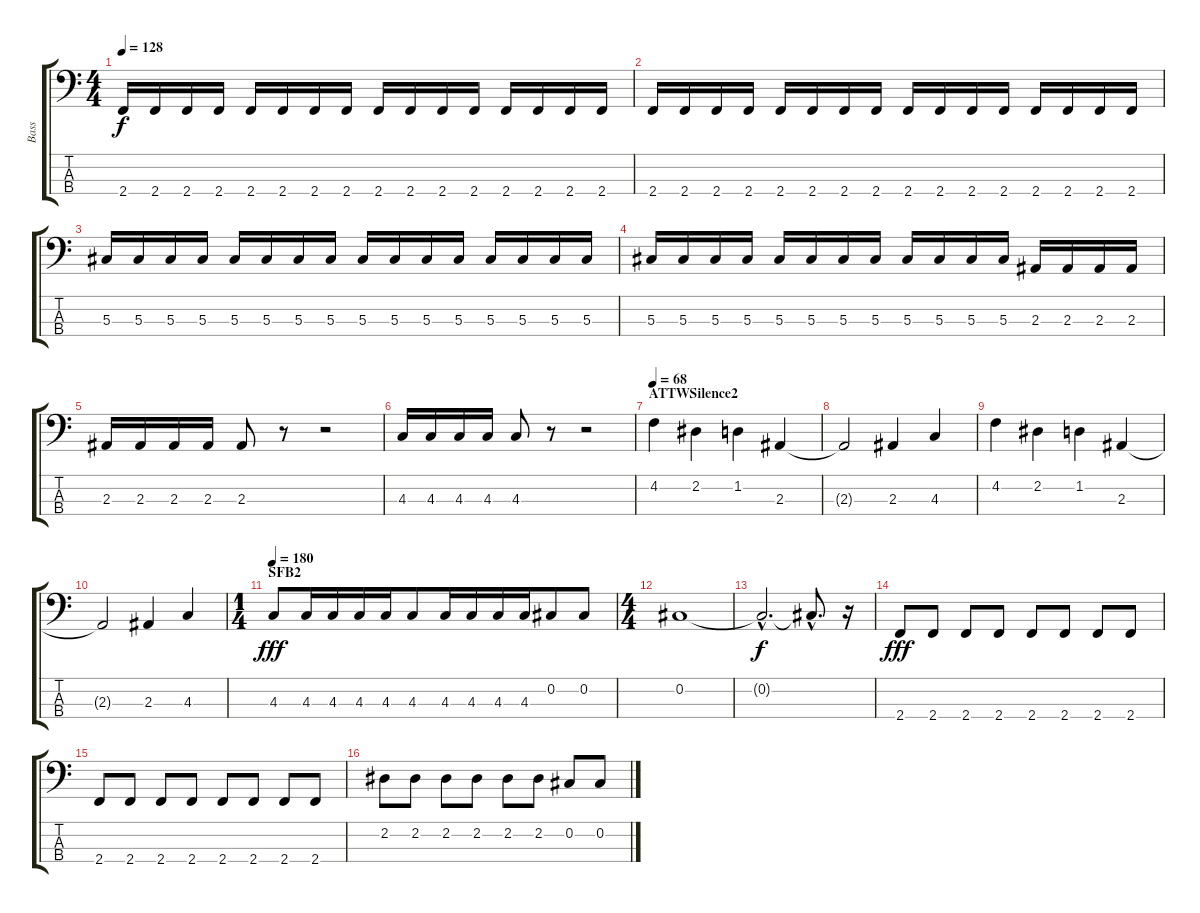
\track ("Bass" "Bass") {instrument electricbasspick}
\staff {score tabs}
\tuning (Gb2 Db2 Ab1 Eb1) {hide}
\ts (4 4)
\tempo 128
\clef f4
\ks c
2.4.16{dy f} 2.4.16 2.4.16 2.4.16 2.4.16 2.4.16 2.4.16 2.4.16 2.4.16 2.4.16 2.4.16 2.4.16 2.4.16 2.4.16 2.4.16 2.4.16 |
2.4.16 2.4.16 2.4.16 2.4.16 2.4.16 2.4.16 2.4.16 2.4.16 2.4.16 2.4.16 2.4.16 2.4.16 2.4.16 2.4.16 2.4.16 2.4.16 |
5.3.16 5.3.16 5.3.16 5.3.16 5.3.16 5.3.16 5.3.16 5.3.16 5.3.16 5.3.16 5.3.16 5.3.16 5.3.16 5.3.16 5.3.16 5.3.16 |
5.3.16 5.3.16 5.3.16 5.3.16 5.3.16 5.3.16 5.3.16 5.3.16 5.3.16 5.3.16 5.3.16 5.3.16 2.3.16 2.3.16 2.3.16 2.3.16 |
2.3.16 2.3.16 2.3.16 2.3.16 2.3.8 r.8 r.2 |
4.3.16 4.3.16 4.3.16 4.3.16 4.3.8 r.8 r.2 |
\section ("" "ATTWSilence2")
\tempo 68
4.2.4 2.2.4 1.2.4 2.3.4 |
2.3{t}.2 2.3.4 4.3.4 |
4.2.4 2.2.4 1.2.4 2.3.4 |
2.3{t}.2 2.3.4 4.3.4 |
\ts (1 4)
\section ("" "SFB2")
\tempo 180
4.3.8{dy fff} 4.3.16 4.3.16 4.3.16 4.3.16 4.3.8 4.3.16 4.3.16 4.3.16 4.3.16 0.2.8 0.2.8 |
\ts (4 4)
0.2.1 |
0.2{hac t}.2{d dy f} 0.2{hac t}.8{d} r.16 |
2.4.8{dy fff} 2.4.8 2.4.8 2.4.8 2.4.8 2.4.8 2.4.8 2.4.8 |
2.4.8 2.4.8 2.4.8 2.4.8 2.4.8 2.4.8 2.4.8 2.4.8 |
2.2.8 2.2.8 2.2.8 2.2.8 2.2.8 2.2.8 0.2.8 0.2.8
